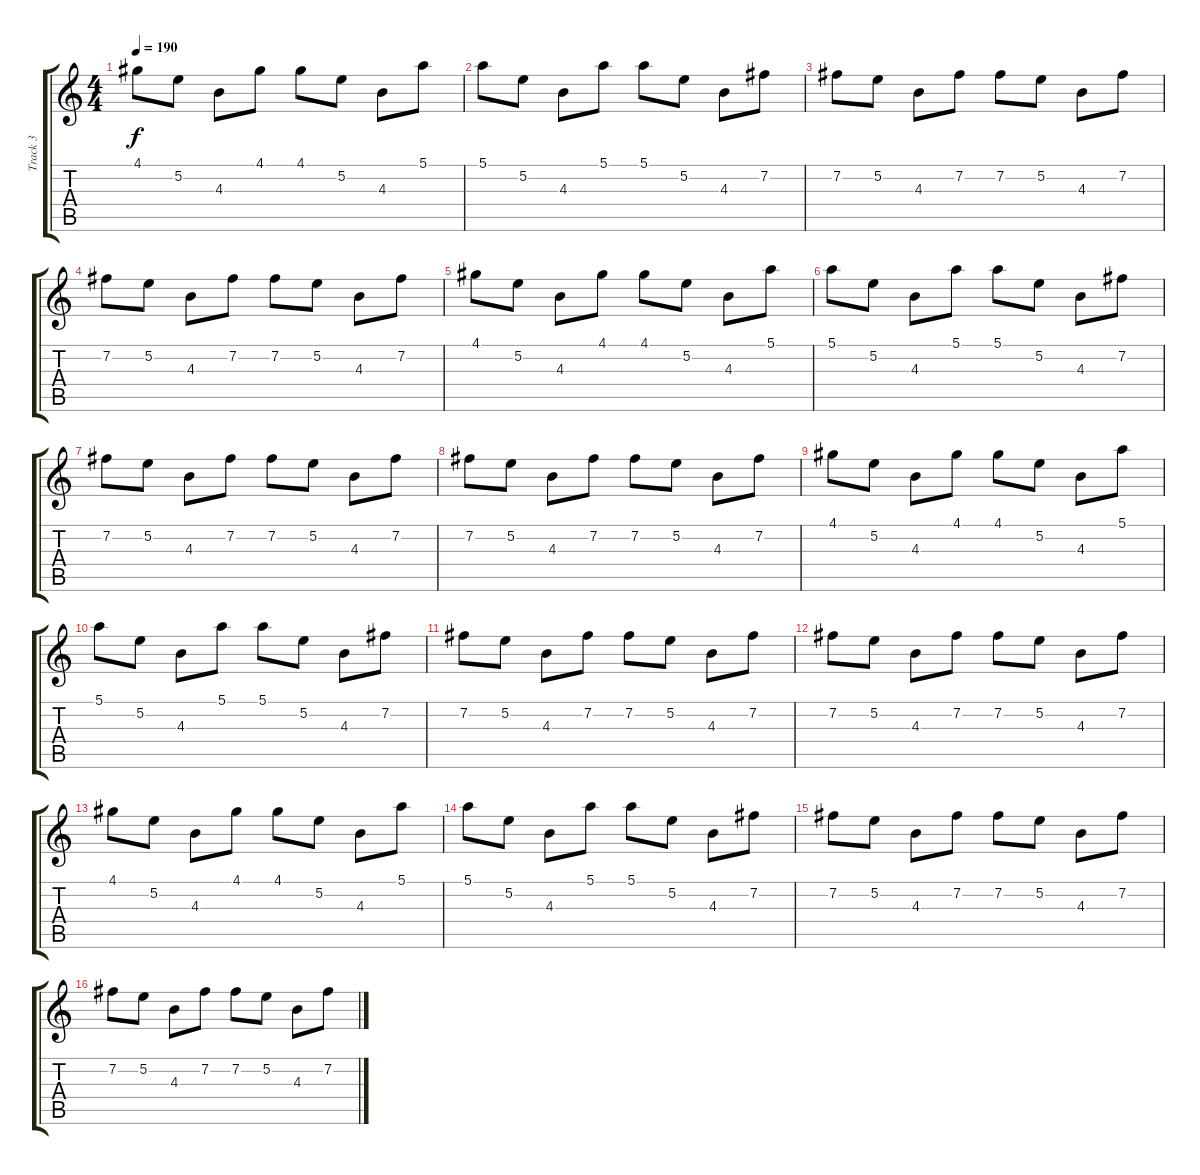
\track ("Track 3" "Track 3") {instrument electricguitarjazz}
\staff {score tabs}
\tuning (E4 B3 G3 D3 A2 E2) {hide}
\ts (4 4)
\tempo 190
\clef g2
\ks c
4.1.8{dy f} 5.2.8 4.3.8 4.1.8 4.1.8 5.2.8 4.3.8 5.1.8 |
5.1.8 5.2.8 4.3.8 5.1.8 5.1.8 5.2.8 4.3.8 7.2.8 |
7.2.8 5.2.8 4.3.8 7.2.8 7.2.8 5.2.8 4.3.8 7.2.8 |
7.2.8 5.2.8 4.3.8 7.2.8 7.2.8 5.2.8 4.3.8 7.2.8 |
4.1.8 5.2.8 4.3.8 4.1.8 4.1.8 5.2.8 4.3.8 5.1.8 |
5.1.8 5.2.8 4.3.8 5.1.8 5.1.8 5.2.8 4.3.8 7.2.8 |
7.2.8 5.2.8 4.3.8 7.2.8 7.2.8 5.2.8 4.3.8 7.2.8 |
7.2.8 5.2.8 4.3.8 7.2.8 7.2.8 5.2.8 4.3.8 7.2.8 |
4.1.8 5.2.8 4.3.8 4.1.8 4.1.8 5.2.8 4.3.8 5.1.8 |
5.1.8 5.2.8 4.3.8 5.1.8 5.1.8 5.2.8 4.3.8 7.2.8 |
7.2.8 5.2.8 4.3.8 7.2.8 7.2.8 5.2.8 4.3.8 7.2.8 |
7.2.8 5.2.8 4.3.8 7.2.8 7.2.8 5.2.8 4.3.8 7.2.8 |
4.1.8 5.2.8 4.3.8 4.1.8 4.1.8 5.2.8 4.3.8 5.1.8 |
5.1.8 5.2.8 4.3.8 5.1.8 5.1.8 5.2.8 4.3.8 7.2.8 |
7.2.8 5.2.8 4.3.8 7.2.8 7.2.8 5.2.8 4.3.8 7.2.8 |
7.2.8 5.2.8 4.3.8 7.2.8 7.2.8 5.2.8 4.3.8 7.2.8
